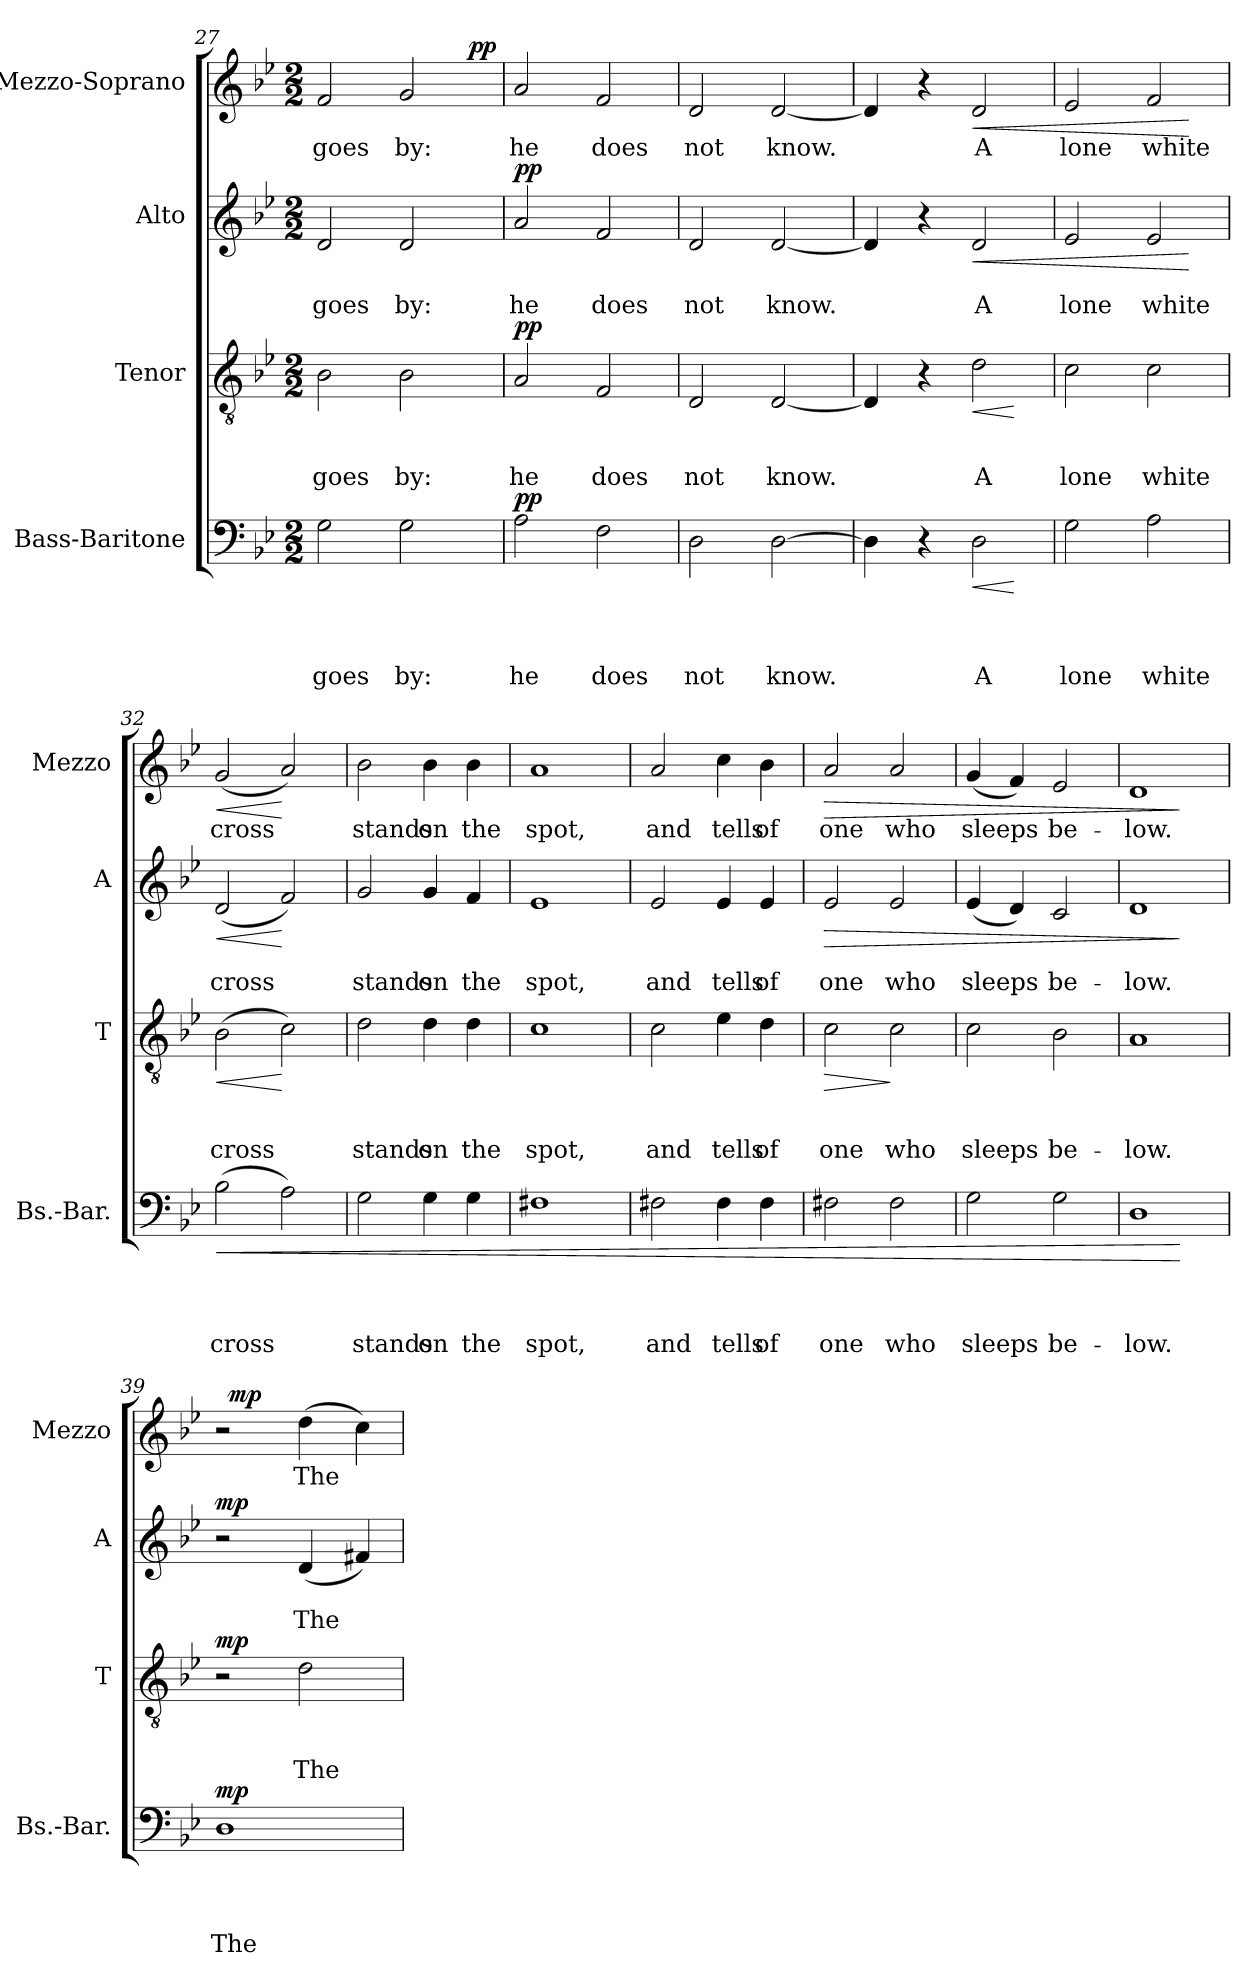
**kern	**text	**text	**text	**text	**dynam	**kern	**text	**text	**text	**dynam	**kern	**text	**text	**dynam	**kern	**text	**dynam
*part4	*part4	*part4	*part4	*part4	*part4	*part3	*part3	*part3	*part3	*part3	*part2	*part2	*part2	*part2	*part1	*part1	*part1
*staff4	*staff4	*staff4	*staff4	*staff4	*staff4	*staff3	*staff3	*staff3	*staff3	*staff3	*staff2	*staff2	*staff2	*staff2	*staff1	*staff1	*staff1
*I"Bass-Baritone	*	*	*	*	*	*I"Tenor	*	*	*	*	*I"Alto	*	*	*	*I"Mezzo-Soprano	*	*
*I'Bs.-Bar.	*	*	*	*	*	*I'T	*	*	*	*	*I'A	*	*	*	*I'Mezzo	*	*
*clefF4	*	*	*	*	*	*clefGv2	*	*	*	*	*clefG2	*	*	*	*clefG2	*	*
*k[b-e-]	*	*	*	*	*	*k[b-e-]	*	*	*	*	*k[b-e-]	*	*	*	*k[b-e-]	*	*
*B-:	*	*	*	*	*	*B-:	*	*	*	*	*B-:	*	*	*	*B-:	*	*
*M2/2	*	*	*	*	*	*M2/2	*	*	*	*	*M2/2	*	*	*	*M2/2	*	*
=27	=27	=27	=27	=27	=27	=27	=27	=27	=27	=27	=27	=27	=27	=27	=27	=27	=27
!	!	!	!	!LO:LY:b	!	!	!	!	!LO:LY:b	!	!	!	!LO:LY:b	!	!	!LO:LY:b	!
*	*	*	*	*	*	*	*	*	*	*	*	*	*	*	*^	*	*
2G\	.	.	.	goes	.	2B-\	.	.	goes	.	2d/	.	goes	.	2f/	2..ryy	goes	.
!	!	!	!	!LO:LY:b	!	!	!	!	!LO:LY:b	!	!	!	!LO:LY:b	!	!	!	!LO:LY:b	!
2G\	.	.	.	by:	.	2B-\	.	.	by:	.	2d/	.	by:	.	2g/	.	by:	.
!	!	!	!	!	!	!	!	!	!	!	!	!	!	!	!	!	!	!LO:DY:a
.	.	.	.	.	.	.	.	.	.	.	.	.	.	.	.	8ryy	.	pp
=28	=28	=28	=28	=28	=28	=28	=28	=28	=28	=28	=28	=28	=28	=28	=28	=28	=28	=28
!	!	!	!	!LO:LY:b	!LO:DY:a	!	!	!	!LO:LY:b	!LO:DY:a	!	!	!LO:LY:b	!LO:DY:a	!	!	!LO:LY:b	!
*	*	*	*	*	*	*	*	*	*	*	*	*	*	*	*v	*v	*	*
2A\	.	.	.	he	pp	2A/	.	.	he	pp	2a/	.	he	pp	2a/	he	.
!	!	!	!	!LO:LY:b	!	!	!	!	!LO:LY:b	!	!	!	!LO:LY:b	!	!	!LO:LY:b	!
2F\	.	.	.	does	.	2F/	.	.	does	.	2f/	.	does	.	2f/	does	.
=29	=29	=29	=29	=29	=29	=29	=29	=29	=29	=29	=29	=29	=29	=29	=29	=29	=29
!	!	!	!	!LO:LY:b	!	!	!	!	!LO:LY:b	!	!	!	!LO:LY:b	!	!	!LO:LY:b	!
2D\	.	.	.	not	.	2D/	.	.	not	.	2d/	.	not	.	2d/	not	.
!	!	!	!	!LO:LY:b	!	!	!	!	!LO:LY:b	!	!	!	!LO:LY:b	!	!	!LO:LY:b	!
[>2D\	.	.	.	know.	.	[<2D/	.	.	know.	.	[<2d/	.	know.	.	[<2d/	know.	.
=30	=30	=30	=30	=30	=30	=30	=30	=30	=30	=30	=30	=30	=30	=30	=30	=30	=30
4D\]	.	.	.	.	.	4D/]	.	.	.	.	4d/]	.	.	.	4d/]	.	.
4r	.	.	.	.	.	4r	.	.	.	.	4r	.	.	.	4r	.	.
!	!	!	!	!LO:LY:b	!LO:HP:b	!	!	!	!LO:LY:b	!LO:HP:b	!	!	!LO:LY:b	!LO:HP:b	!	!LO:LY:b	!LO:HP:b
2D\	.	.	.	A	<	2d\	.	.	A	<	2d/	.	A	<	2d/	A	<
.	.	.	.	.	[	.	.	.	.	[	.	.	.	.	.	.	.
=31	=31	=31	=31	=31	=31	=31	=31	=31	=31	=31	=31	=31	=31	=31	=31	=31	=31
!	!	!	!	!LO:LY:b	!	!	!	!	!LO:LY:b	!	!	!	!LO:LY:b	!	!	!LO:LY:b	!
2G\	.	.	.	lone	.	2c\	.	.	lone	.	2e-/	.	lone	.	2e-/	lone	.
!	!	!	!	!LO:LY:b	!	!	!	!	!LO:LY:b	!	!	!	!LO:LY:b	!	!	!LO:LY:b	!
2A\	.	.	.	white	.	2c\	.	.	white	.	2e-/	.	white	.	2f/	white	.
.	.	.	.	.	.	.	.	.	.	.	.	.	.	[	.	.	[
!!LO:LB:g=z
=32	=32	=32	=32	=32	=32	=32	=32	=32	=32	=32	=32	=32	=32	=32	=32	=32	=32
!	!	!	!	!LO:LY:b	!LO:HP:b	!	!	!	!LO:LY:b	!LO:HP:b	!	!	!LO:LY:b	!LO:HP:b	!	!LO:LY:b	!LO:HP:b
(>2B-\	.	.	.	cross	<	(>2B-\	.	.	cross	<	(<2d/	.	cross	<	(<2g/	cross	<
2A\)	.	.	.	.	.	2c\)	.	.	.	[	2f/)	.	.	[	2a/)	.	[
=33	=33	=33	=33	=33	=33	=33	=33	=33	=33	=33	=33	=33	=33	=33	=33	=33	=33
!	!	!	!	!LO:LY:b	!	!	!	!	!LO:LY:b	!	!	!	!LO:LY:b	!	!	!LO:LY:b	!
2G\	.	.	.	stands	.	2d\	.	.	stands	.	2g/	.	stands	.	2b-\	stands	.
!	!	!	!	!LO:LY:b	!	!	!	!	!LO:LY:b	!	!	!	!LO:LY:b	!	!	!LO:LY:b	!
4G\	.	.	.	on	.	4d\	.	.	on	.	4g/	.	on	.	4b-\	on	.
!	!	!	!	!LO:LY:b	!	!	!	!	!LO:LY:b	!	!	!	!LO:LY:b	!	!	!LO:LY:b	!
4G\	.	.	.	the	.	4d\	.	.	the	.	4f/	.	the	.	4b-\	the	.
=34	=34	=34	=34	=34	=34	=34	=34	=34	=34	=34	=34	=34	=34	=34	=34	=34	=34
!	!	!	!	!LO:LY:b	!	!	!	!	!LO:LY:b	!	!	!	!LO:LY:b	!	!	!LO:LY:b	!
1F#X	.	.	.	spot,	.	1c	.	.	spot,	.	1e-	.	spot,	.	1a	spot,	.
=35	=35	=35	=35	=35	=35	=35	=35	=35	=35	=35	=35	=35	=35	=35	=35	=35	=35
!	!	!	!	!LO:LY:b	!	!	!	!	!LO:LY:b	!	!	!	!LO:LY:b	!	!	!LO:LY:b	!
2F#X\	.	.	.	and	.	2c\	.	.	and	.	2e-/	.	and	.	2a/	and	.
!	!	!	!	!LO:LY:b	!	!	!	!	!LO:LY:b	!	!	!	!LO:LY:b	!	!	!LO:LY:b	!
4F#\	.	.	.	tells	.	4e-\	.	.	tells	.	4e-/	.	tells	.	4cc\	tells	.
!	!	!	!	!LO:LY:b	!	!	!	!	!LO:LY:b	!	!	!	!LO:LY:b	!	!	!LO:LY:b	!
4F#\	.	.	.	of	.	4d\	.	.	of	.	4e-/	.	of	.	4b-\	of	.
=36	=36	=36	=36	=36	=36	=36	=36	=36	=36	=36	=36	=36	=36	=36	=36	=36	=36
!	!	!	!	!LO:LY:b	!	!	!	!	!LO:LY:b	!LO:HP:b	!	!	!LO:LY:b	!LO:HP:b	!	!LO:LY:b	!LO:HP:b
2F#X\	.	.	.	one	.	2c\	.	.	one	>	2e-/	.	one	>	2a/	one	>
!	!	!	!	!LO:LY:b	!	!	!	!	!LO:LY:b	!	!	!	!LO:LY:b	!	!	!LO:LY:b	!
2F#\	.	.	.	who	.	2c\	.	.	who	]	2e-/	.	who	.	2a/	who	.
=37	=37	=37	=37	=37	=37	=37	=37	=37	=37	=37	=37	=37	=37	=37	=37	=37	=37
!	!	!	!	!LO:LY:b	!	!	!	!	!LO:LY:b	!	!	!	!LO:LY:b	!	!	!LO:LY:b	!
2G\	.	.	.	sleeps	.	2c\	.	.	sleeps	.	(<4e-/	.	sleeps	.	(<4g/	sleeps	.
.	.	.	.	.	.	.	.	.	.	.	4d/)	.	.	.	4f/)	.	.
!	!	!	!	!LO:LY:b	!	!	!	!	!LO:LY:b	!	!	!	!LO:LY:b	!	!	!LO:LY:b	!
2G\	.	.	.	be-	.	2B-\	.	.	be-	.	2c/	.	be-	.	2e-/	be-	.
=38	=38	=38	=38	=38	=38	=38	=38	=38	=38	=38	=38	=38	=38	=38	=38	=38	=38
!	!	!	!	!LO:LY:b	!	!	!	!	!LO:LY:b	!	!	!	!LO:LY:b	!	!	!LO:LY:b	!
1D	.	.	.	-low.	.	1A	.	.	-low.	.	1d	.	-low.	.	1d	-low.	.
.	.	.	.	.	[	.	.	.	.	.	.	.	.	]	.	.	]
=39	=39	=39	=39	=39	=39	=39	=39	=39	=39	=39	=39	=39	=39	=39	=39	=39	=39
!	!	!	!	!LO:LY:b	!LO:DY:a	!	!	!	!	!LO:DY:a	!	!	!	!LO:DY:a	!	!	!
*	*	*	*	*	*	*	*	*	*	*	*	*	*	*	*^	*	*
1D	.	.	.	The	mp	2r	.	.	.	mp	2r	.	.	mp	2r	32ryy	.	.
!	!	!	!	!	!	!	!	!	!	!	!	!	!	!	!	!	!	!LO:DY:a
.	.	.	.	.	.	.	.	.	.	.	.	.	.	.	.	2ryy	.	mp
!	!	!	!	!	!	!	!	!	!LO:LY:b	!	!	!	!LO:LY:b	!	!	!	!LO:LY:b	!
.	.	.	.	.	.	2d\	.	.	The	.	(<4d/	.	The	.	(>4dd\	.	The	.
.	.	.	.	.	.	.	.	.	.	.	.	.	.	.	.	4...ryy	.	.
.	.	.	.	.	.	.	.	.	.	.	4f#X/)	.	.	.	4cc\)	.	.	.
*	*	*	*	*	*	*	*	*	*	*	*	*	*	*	*v	*v	*	*
=	=	=	=	=	=	=	=	=	=	=	=	=	=	=	=	=	=
*-	*-	*-	*-	*-	*-	*-	*-	*-	*-	*-	*-	*-	*-	*-	*-	*-	*-
